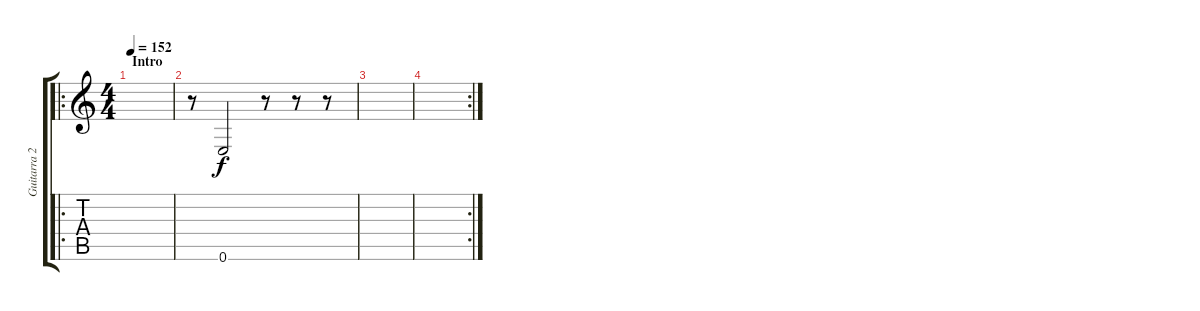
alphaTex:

\track ("Guitarra 2" "Guitarra 2") {instrument overdrivenguitar}
\staff {score tabs}
\tuning (E4 B3 G3 D3 A2 E2) {hide}
\ro
\ts (4 4)
\section ("" "Intro")
\tempo 152
\clef g2
\ks c
|
r.8 0.6.2 r.8 r.8 r.8 |
|
\rc 2
